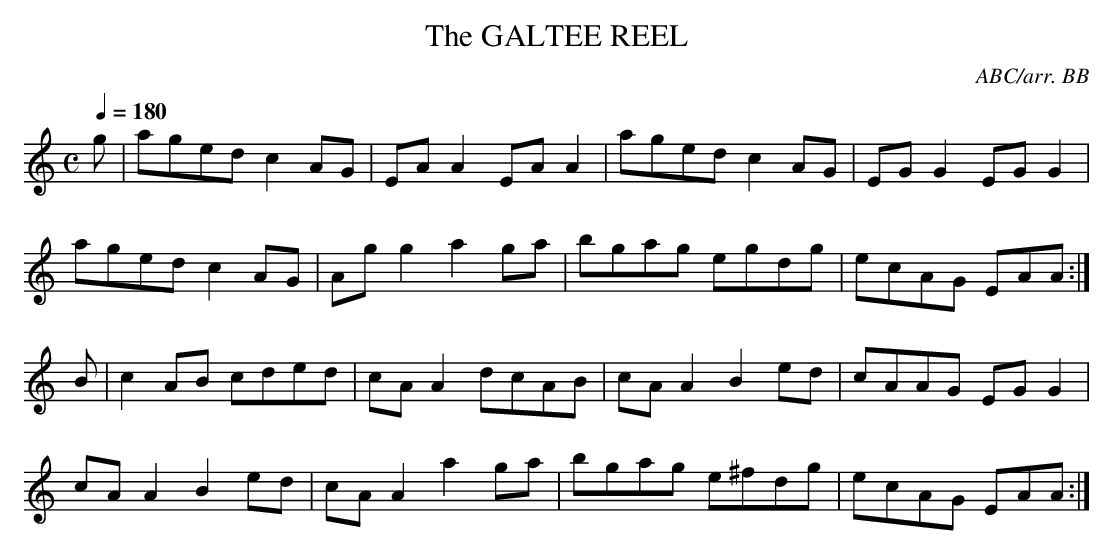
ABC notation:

X:1
T:GALTEE REEL, The
C:ABC/arr. BB
M:C
L:1/8
Q:1/4=180
K:Am
g|aged c2AG|EAA2 EAA2|aged c2AG|EGG2 EGG2|
aged c2AG|Agg2 a2ga|bgag egdg|ecAG EAA :|
B|c2AB cded|cAA2 dcAB|cAA2 B2ed|cAAG EGG2|
cAA2 B2ed|cAA2 a2ga|bgag e^fdg|ecAG EAA :|
